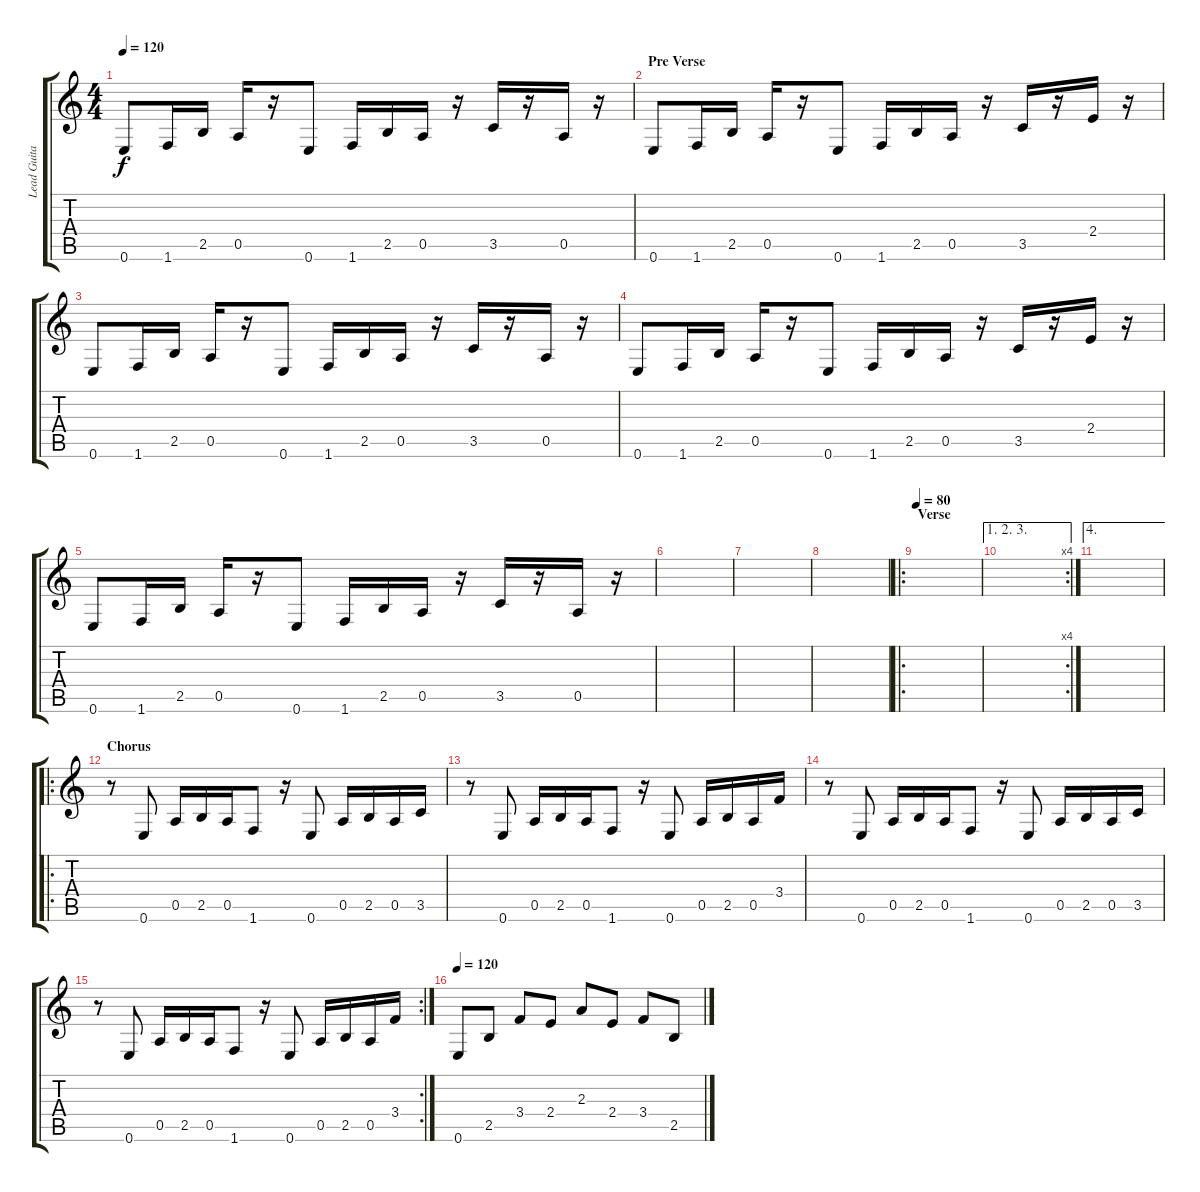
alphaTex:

\track ("Lead Guitar" "Lead Guita") {instrument distortionguitar}
\staff {score tabs}
\tuning (E4 B3 G3 D3 A2 E2) {hide}
\ts (4 4)
\tempo 120
\clef g2
\ks c
0.6.8{dy f} 1.6.16 2.5.16 0.5.16 r.16 0.6.8 1.6.16 2.5.16 0.5.16 r.16 3.5.16 r.16 0.5.16 r.16 |
\section ("" "Pre Verse")
0.6.8{volume 12} 1.6.16 2.5.16 0.5.16 r.16 0.6.8 1.6.16 2.5.16 0.5.16 r.16 3.5.16 r.16 2.4.16 r.16 |
0.6.8 1.6.16 2.5.16 0.5.16 r.16 0.6.8 1.6.16 2.5.16 0.5.16 r.16 3.5.16 r.16 0.5.16 r.16 |
0.6.8 1.6.16 2.5.16 0.5.16 r.16 0.6.8 1.6.16 2.5.16 0.5.16 r.16 3.5.16 r.16 2.4.16 r.16 |
0.6.8 1.6.16 2.5.16 0.5.16 r.16 0.6.8 1.6.16 2.5.16 0.5.16 r.16 3.5.16 r.16 0.5.16 r.16 |
|
|
|
\ro
\section ("" "Verse")
\tempo 80
|
\ae (1 2 3)
\rc 4
|
\ae 4
|
\ro
\section ("" "Chorus")
r.8{volume 16} 0.6.8 0.5.16 2.5.16 0.5.16 1.6.8 r.16 0.6.8 0.5.16 2.5.16 0.5.16 3.5.16 |
r.8 0.6.8 0.5.16 2.5.16 0.5.16 1.6.8 r.16 0.6.8 0.5.16 2.5.16 0.5.16 3.4.16 |
r.8 0.6.8 0.5.16 2.5.16 0.5.16 1.6.8 r.16 0.6.8 0.5.16 2.5.16 0.5.16 3.5.16 |
\rc 2
r.8 0.6.8 0.5.16 2.5.16 0.5.16 1.6.8 r.16 0.6.8 0.5.16 2.5.16 0.5.16 3.4.16 |
\tempo 120
0.6.8 2.5.8 3.4.8 2.4.8 2.3.8 2.4.8 3.4.8 2.5.8
